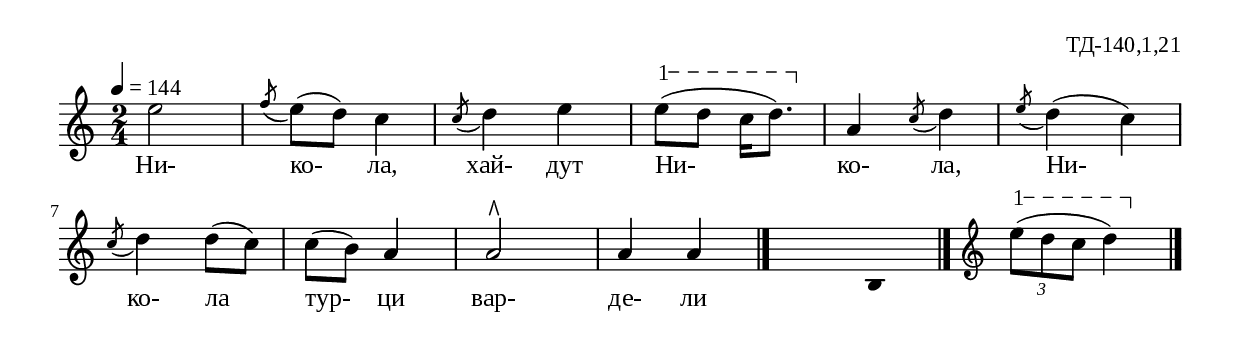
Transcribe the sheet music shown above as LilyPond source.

%{
TD_140_1_21
%}

\include "td-preamble.ly"

\score {
\relative c'' {
 \tempo 4 = 144
  \time 2/4
e2 \acciaccatura f8 e( d) c4 \acciaccatura c8 d4 e 
\varA
e8\startTextSpan( d c16 d8.\stopTextSpan) 
a4 \acciaccatura c8 d4 \acciaccatura e8 d4( c) \break
\acciaccatura c8 d4 d8( c) c( b) a4 a2^\rtoe a4 a4 
 \bar "|." 
 s4 \fixB b,4  \fixC 
 \bar "|."
 \endm
 \varA
 \times 2/3 { e'8\startTextSpan([ d c] } d4\stopTextSpan) 
 \bar "|."
}
\addlyrics { Ни- ко- ла, хай- дут Ни- ко- ла, Ни- ко- ла тур- ци вар- де- ли }
%
\layout {
  indent = #0
  line-width = 190\mm
  ragged-right=##f
%%   ragged-last = ##t
}
%
\midi { 
	\context {
		\Score
		tempoWholesPerMinute = #(ly:make-moment 144 4)
		}
	}
}

\header{
  opus = "ТД-140,1,21"
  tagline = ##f
}


